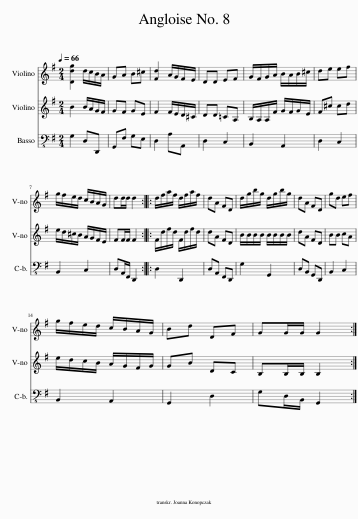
X:1
%%score 1 2 3
L:1/8
Q:1/4=66
M:2/4
I:linebreak $
K:G
V:1 treble
V:2 treble
V:3 bass-8
V:1
 [Ddg]2 d/c/B/A/ | GA B^c | [Fd]2 A/G/F/E/ | DD EF | G/F/G/A/ B/A/B/^c/ | %5
 de ef |$ g/f/e/d/ c/B/A/G/ | dd/d/ d2 :: d/f/a/f/ d/f/a/f/ | dA FD | %10
 d/g/b/g/ d/g/b/g/ | dA FD | gd ef |$ g/f/e/d/ c/B/A/G/ | Bd DF | %15
 GG/G/ G2 :| %16
V:2
 B2 B/A/G/F/ | GF GE | F2 F/E/D/^C/ | DD =CA, | B,/A,/A,/F/ G/F/G/E/ | %5
 F^c cd |$ e/d/^c/B/ A/G/F/E/ | FF/F/ F2 :: F/d/f/d/ F/d/f/d/ | dA FD | %10
 B/B/B/B/ B/B/B/B/ | dA FD | BB cA |$ e/d/c/B/ A/G/F/G/ | GB DC | %15
 B,B,/B,/ B,2 :| %16
V:3
 G,2 D,D,, | G,,F, G,E, | D,2 A,A,, | D,2 C,2 | B,,2 A,,2 | %5
 D,2 C,2 |$ B,,2 C,2 | D,A,,/F,,/ D,,2 :: D,2 D,,2 | D,A,, F,,D,, | %10
 G,2 G,,2 | D,B,, G,,D,, | B,,2 C,2 |$ B,,2 A,,2 | G,,2 D,2 | %15
 G,D,/B,,/ G,,2 :| %16
